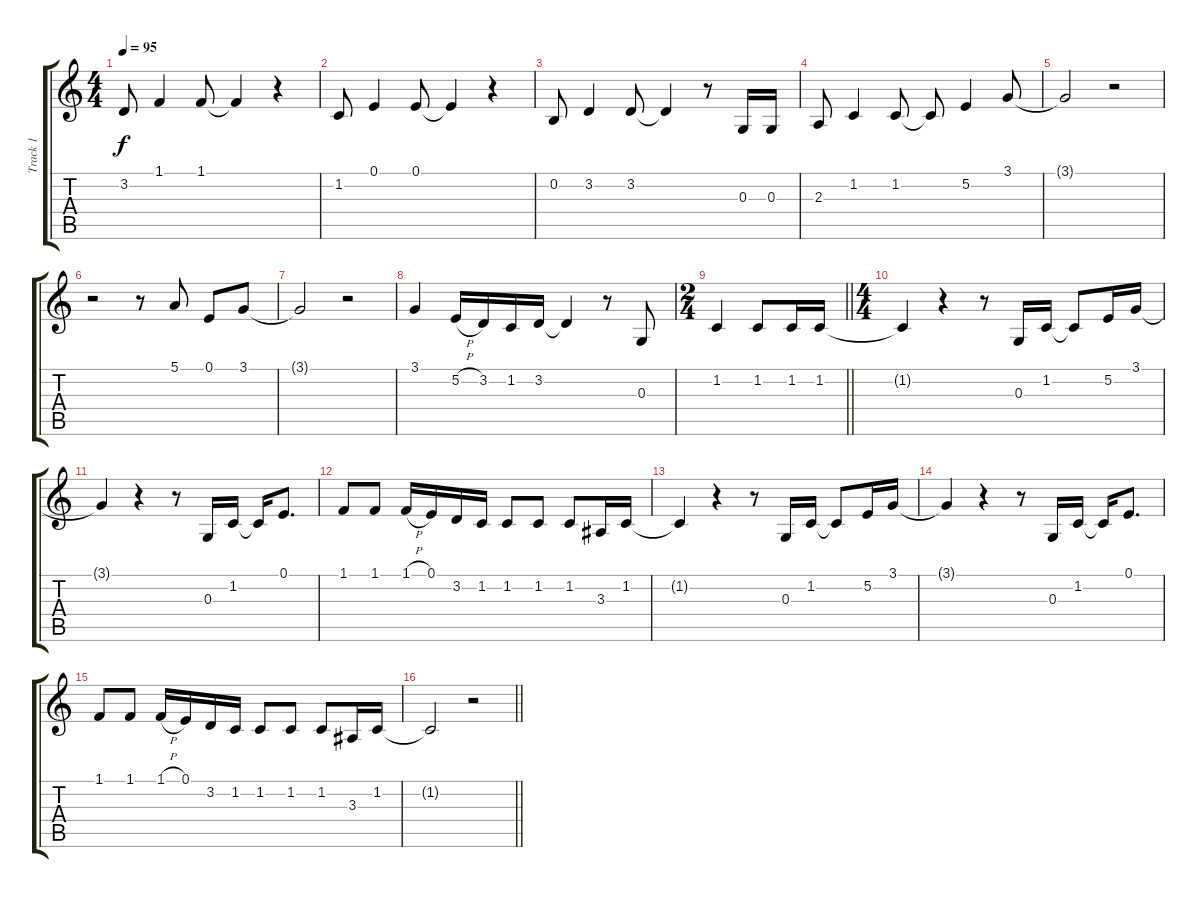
\track ("Track 1" "Track 1") {instrument tenorsax}
\staff {score tabs}
\tuning (E4 B3 G3 D3 A2 E2) {hide}
\ts (4 4)
\tempo 95
\clef g2
\ks c
3.2.8{dy f} 1.1.4 1.1.8 1.1{t}.4 r.4 |
1.2.8 0.1.4 0.1.8 0.1{t}.4 r.4 |
0.2.8 3.2.4 3.2.8 3.2{t}.4 r.8 0.3.16 0.3.16 |
2.3.8 1.2.4 1.2.8 1.2{t}.8 5.2.4 3.1.8 |
3.1{t}.2 r.2 |
r.2 r.8 5.1.8 0.1.8 3.1.8 |
3.1{t}.2 r.2 |
3.1.4 5.2{h}.16 3.2.16 1.2.16 3.2.16 3.2{t}.4 r.8 0.3.8 |
\ts (2 4)
\barLineRight lightlight
1.2.4 1.2.8 1.2.16 1.2.16 |
\ts (4 4)
1.2{t}.4 r.4 r.8 0.3.16 1.2.16 1.2{t}.8 5.2.16 3.1.16 |
3.1{t}.4 r.4 r.8 0.3.16 1.2.16 1.2{t}.16 0.1.8{d} |
1.1.8 1.1.8 1.1{h}.16 0.1.16 3.2.16 1.2.16 1.2.8 1.2.8 1.2.8 3.3.16 1.2.16 |
1.2{t}.4 r.4 r.8 0.3.16 1.2.16 1.2{t}.8 5.2.16 3.1.16 |
3.1{t}.4 r.4 r.8 0.3.16 1.2.16 1.2{t}.16 0.1.8{d} |
1.1.8 1.1.8 1.1{h}.16 0.1.16 3.2.16 1.2.16 1.2.8 1.2.8 1.2.8 3.3.16 1.2.16 |
\barLineRight lightlight
1.2{t}.2 r.2
